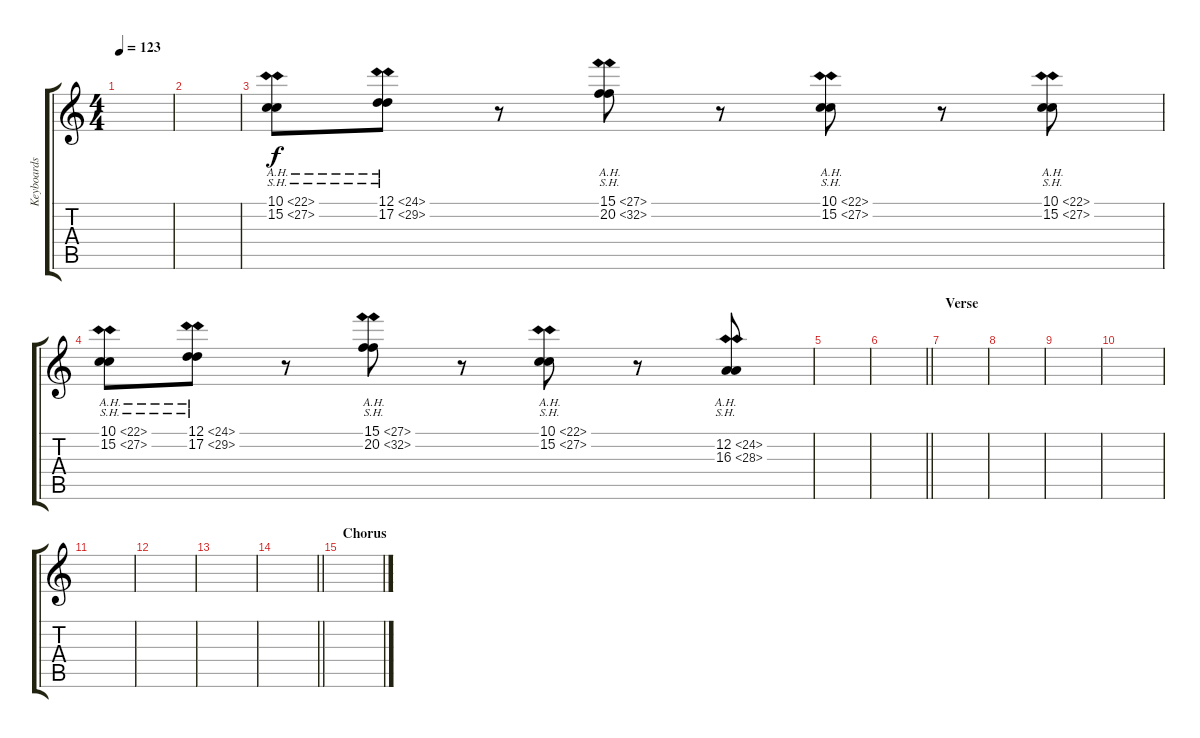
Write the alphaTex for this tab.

\track ("Keyboards II" "Keyboards ") {instrument pad1newage}
\staff {score tabs}
\tuning (D4 A3 F3 C3 G2 D2) {hide}
\ts (4 4)
\tempo 123
\clef g2
\ks c
|
|
(10.1{sh 12} 15.2{ah 12}).8 (12.1{sh 12} 17.2{ah 12}).8 r.8 (15.1{sh 12} 20.2{ah 12}).8 r.8 (10.1{sh 12} 15.2{ah 12}).8 r.8 (10.1{sh 12} 15.2{ah 12}).8 |
(10.1{sh 12} 15.2{ah 12}).8 (12.1{sh 12} 17.2{ah 12}).8 r.8 (15.1{sh 12} 20.2{ah 12}).8 r.8 (10.1{sh 12} 15.2{ah 12}).8 r.8 (12.2{sh 12} 16.3{ah 12}).8 |
|
\barLineRight lightlight
|
\section ("" "Verse")
|
|
|
|
|
|
|
\barLineRight lightlight
|
\section ("" "Chorus")
